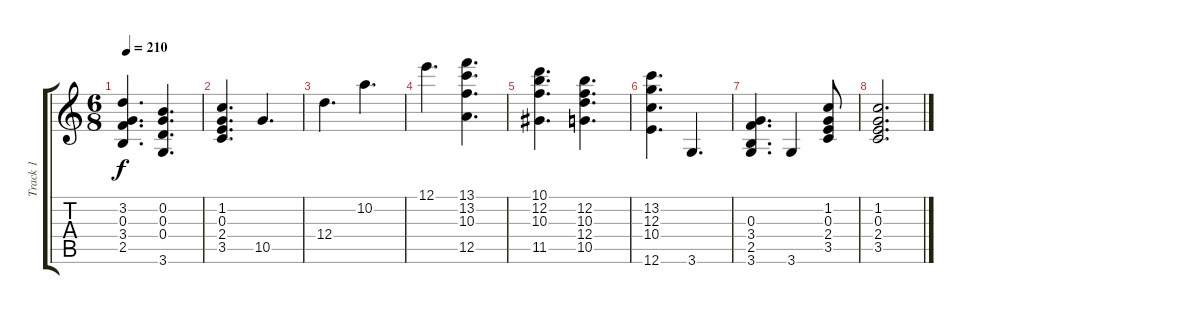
\track ("Track 1" "Track 1") {instrument acousticguitarnylon}
\staff {score tabs}
\tuning (E4 B3 G3 D3 A2 E2) {hide}
\ts (6 8)
\tempo 210
\clef g2
\ks c
(3.2 0.3 3.4 2.5).4{d dy f} (0.2 0.3 0.4 3.6).4{d} |
(1.2 0.3 2.4 3.5).4{d} 10.5.4{d} |
12.4.4{d} 10.2.4{d} |
12.1.4{d} (13.1 13.2 10.3 12.5).4{d} |
(10.1 12.2 10.3 11.5).4{d} (12.2 10.3 12.4 10.5).4{d} |
(13.2 12.3 10.4 12.6).4{d} 3.6.4{d} |
(0.3 3.4 2.5 3.6).4{d} 3.6.4 (1.2 0.3 2.4 3.5).8 |
(1.2 0.3 2.4 3.5).2{d}
